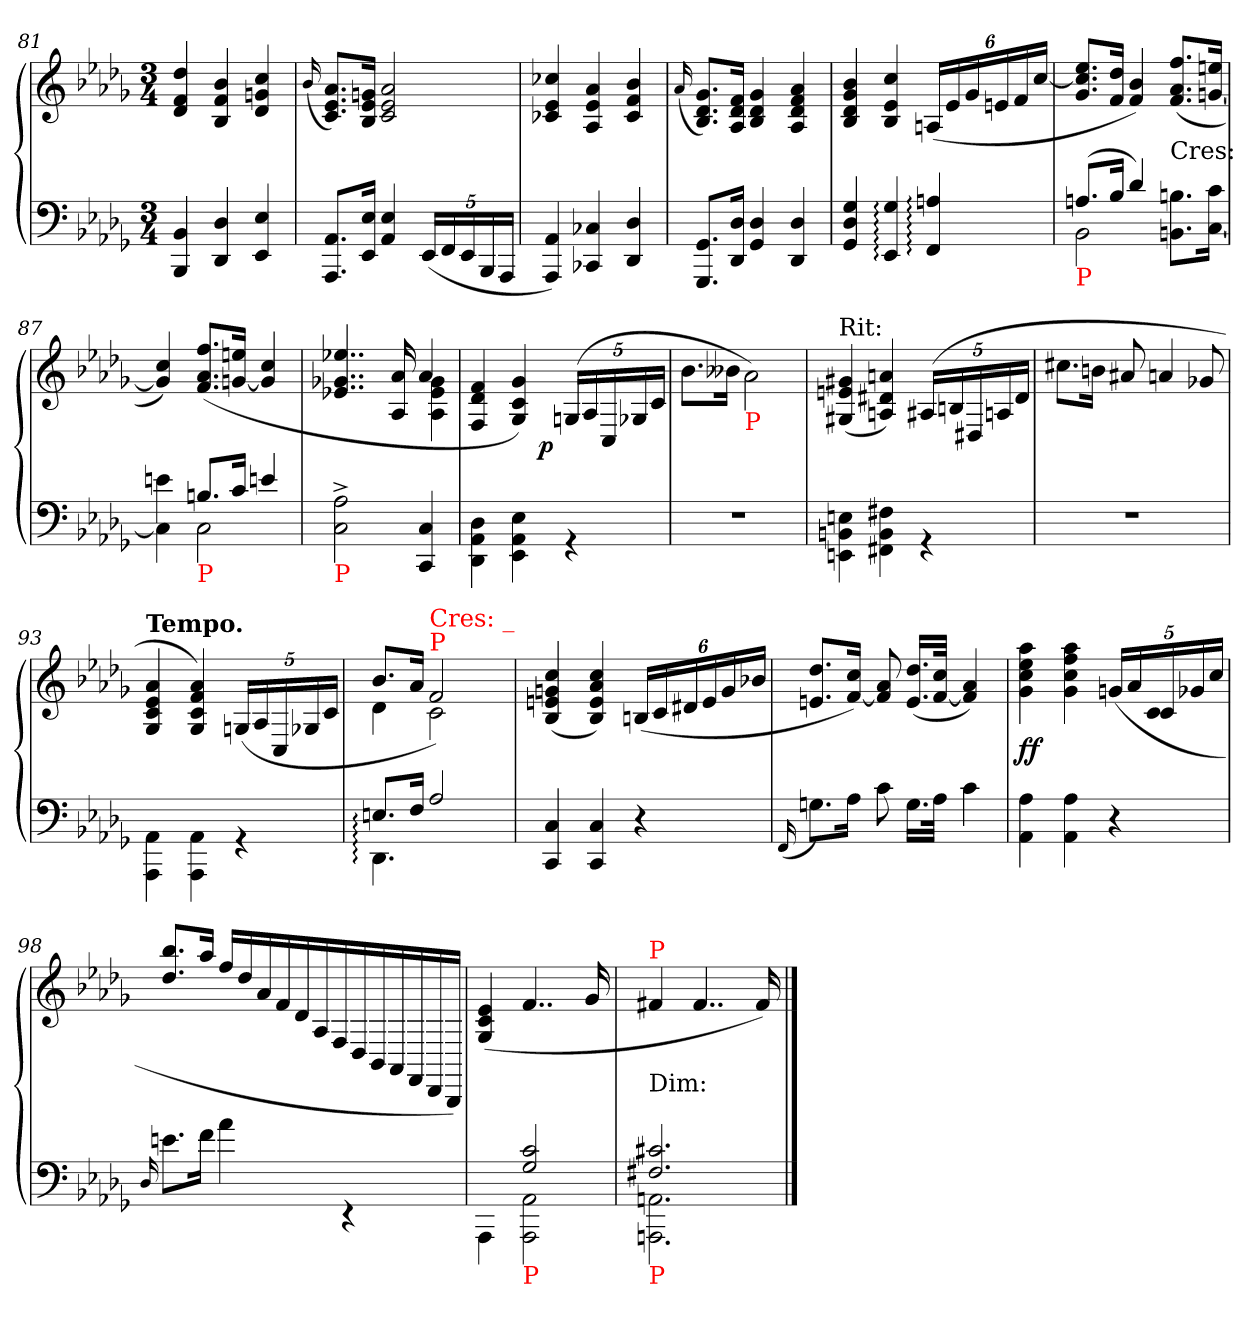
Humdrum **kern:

**kern	**kern	**dynam
*part1	*part1	*part1
*staff2	*staff1	*staff1/2
*clefF4	*clefG2	*
*k[b-e-a-d-g-]	*k[b-e-a-d-g-]	*
*M3/4	*M3/4	*
=81	=81	=81
4BB- 4BBB-	4dd- 4f 4d-	.
4D- 4DD-	4b- 4f 4B-	.
4E- 4EE-	4cc 4gn 4d-	.
=82	=82	=82
.	(>16qqb-/	.
8.AA- 8.AAA-L	8.a- 8.e- 8.cL)	.
16E- 16EE-Jk	16gn 16e- 16B-Jk	.
4E- 4AA-	2a- 2e- 2c	.
*Xbrackettup	*	*
(>20EE-LL	.	.
20FF	.	.
20EE-	.	.
20BBB-	.	.
20AAA-JJ	.	.
=83	=83	=83
4AA- 4AAA-)	4cc-X 4e- 4c-X	.
4C-X 4CC-X	4a- 4e- 4A-	.
4D- 4DD-	4b- 4f 4c-	.
=84	=84	=84
.	(<16qqa-/	.
8.GG- 8.GGG-L	8.g- 8.d- 8.B-L)	.
16D- 16DD-Jk	16f 16d- 16A-Jk	.
4D- 4GG-	4g- 4d- 4B-	.
4D- 4DD-	4a- 4f 4d- 4A-	.
=85	=85	=85
4G-/ 4D-/ 4GG-/	4b- 4g- 4d- 4B-	.
4G-:/ 4EE-:/	4cc 4e- 4B-	.
*	*Xbrackettup	*
4FF:/ 4An:/	(>24AnLL	.
.	24e-/	.
.	24g-/	.
.	24en/	.
.	24f	.
.	[24cc/JJ	.
=86	=86	=86
*^	*	*
!LO:TX:b:color=red:t=P	!	!	!
(>8.AnL	2BB-	8.ee-/ 8.cc]/ 8.g-/L	.
16B-Jk	.	16dd- 16fJk	.
4d-)	.	4b- 4f)	.
!	!	!LO:TX:c:t=Cres&colon;	!
4ryy	8.Bn 8.BBnL	(>8.ff/ 8.a-/ 8.f/L	.
.	16c [16CJk	16een [16gnJk	.
=87	=87	=87	=87
4en\	4C\]	4cc 4gn])	.
!LO:TX:b:color=red:t=P	!	!	!
8.BnL	2C	(>8.ff/ 8.a-/ 8.f/L	.
16cJk	.	16een [16gnJk	.
4en/	.	4cc 4g]	.
*v	*v	*	*
=88	=88	=88
*	*^	*
!LO:TX:b:color=red:t=P	!	!	!
2A-^> 2C^>	4..ee-X 4..g-X 4..e-X	2ryy	.
.	16a- 16A-	.	.
4C 4CC	4a-	4g- 4e- 4A-	.
=89	=89	=89	=89
4D-\ 4AA-\ 4DD-\	4f/ 4d-/ 4F/	4.ryy	.
4E-\ 4AA-\ 4EE-\	4g-/ 4c/ 4G-/)	.	.
.	.	4.ryy	p
4rGG	(>20Gn/LL	.	.
.	20A-/	.	.
.	20C/	.	.
.	20G-X	.	.
.	20c/JJ	.	.
*	*v	*v	*
=90	=90	=90
2.rF	8.b-L	.
.	16b--XJk	.
!	!LO:TX:b:color=red:t=P	!
.	2a-\)	.
=91	=91	=91
!	!LO:TX:a:t=Rit&colon;	!
4En\ 4BBn\ 4EEn\	(>4g#X 4en 4G#X	.
4F#X\ 4BB\ 4FF#X\	4an/ 4d#X/ 4An/)	.
4rGG	(>20A#XLL	.
.	20Bn/	.
.	20D#X	.
.	20An/	.
.	20d#JJ	.
=92	=92	=92
2.rF	8.cc#XL	.
.	16bnJk	.
.	8a#X	.
.	4an	.
.	8g-X	.
=93	=93	=93
!	!LO:TX:a:B:t=Tempo.	!
4AA-\ 4AAA-\	4a-/ 4e-/ 4c/ 4G-/	.
4AA-\ 4AAA-\	4a-/ 4f/ 4c/ 4G-/)	.
4rGG	(>20Gn/LL	.
.	20A-/	.
.	20C/	.
.	20G-X	.
.	20c/JJ	.
=94	=94	=94
*^	*^	*
8.En:L	4.DD-:	8.b-L	4d-	.
16FJk	.	16a-Jk	.	.
!	!	!LO:TX:a:color=red:t=P	!	!
!	!	!LO:TX:a:color=red:t=Cres&colon; _	!	!
2A-	.	2f)	2c	.
.	4.ryy	.	.	.
*v	*v	*	*	*
*	*v	*v	*
=95	=95	=95
4C 4CC	(>4cc 4gn 4en 4B-	.
4C 4CC	4cc 4a- 4e 4B-)	.
4r	(>24BnLL	.
.	24c	.
.	24d#X	.
.	24e	.
.	24g	.
.	24b-XJJ	.
=96	=96	=96
(>16qqFF/	.	.
8.GnL)	8.dd- 8.enL	.
16A-Jk	16cc [16fJk)	.
8c	8a- 8f]	.
16.GLL	(>16.dd- 16.eLL	.
32A-JJk	32cc [32fJJk	.
4c	4a- 4f])	.
=97	=97	=97
*	*^	*
4A- 4AA-	4aa- 4ee- 4cc 4g-	2ryy	ff
4A- 4AA-	4aa- 4ff 4cc 4g-	.	.
*	*	*Xtuplet	*
4r	(>20gnLL	20ryy	.
.	20a-	20ryy	.
!	!	!LO:N:vis=4	!
.	20c	20c\	.
.	20g-X	20ryy	.
.	20ccJJ	20ryy	.
*	*v	*v	*
=98	=98	=98
16qqD-/	.	.
8.en\L	8.bb-/ 8.dd-/L	.
16f\Jk	16aa-/Jk	.
4a-\	26ffLL	.
.	26dd-	.
.	26a-	.
.	26f	.
.	26d-	.
.	26A-/	.
.	26F/	.
4rEE	.	.
.	26D-/	.
.	26BB-/	.
.	26AA-/	.
.	26FF/	.
.	26DD-/	.
.	26BBB-/JJ)	.
=99	=99	=99
*^	*	*
4ryy	4AAA-\	(>4e-/ 4c/ 4G-/	.
!LO:TX:b:color=red:t=P	!	!	!
2c 2G-	2AA- 2AAA-	4..f	.
.	.	16g-	.
=100	=100	=100	=100
!	!	!LO:TX:c:t=Dim&colon;	!
!	!	!LO:TX:a:color=red:t=P	!
!LO:TX:b:color=red:t=P	!	!	!
2.c#X 2.F#X	2.AAn 2.AAAn	4f#X	.
.	.	4..f#	.
.	.	16f#)	.
*v	*v	*	*
==	==	==
*-	*-	*-
